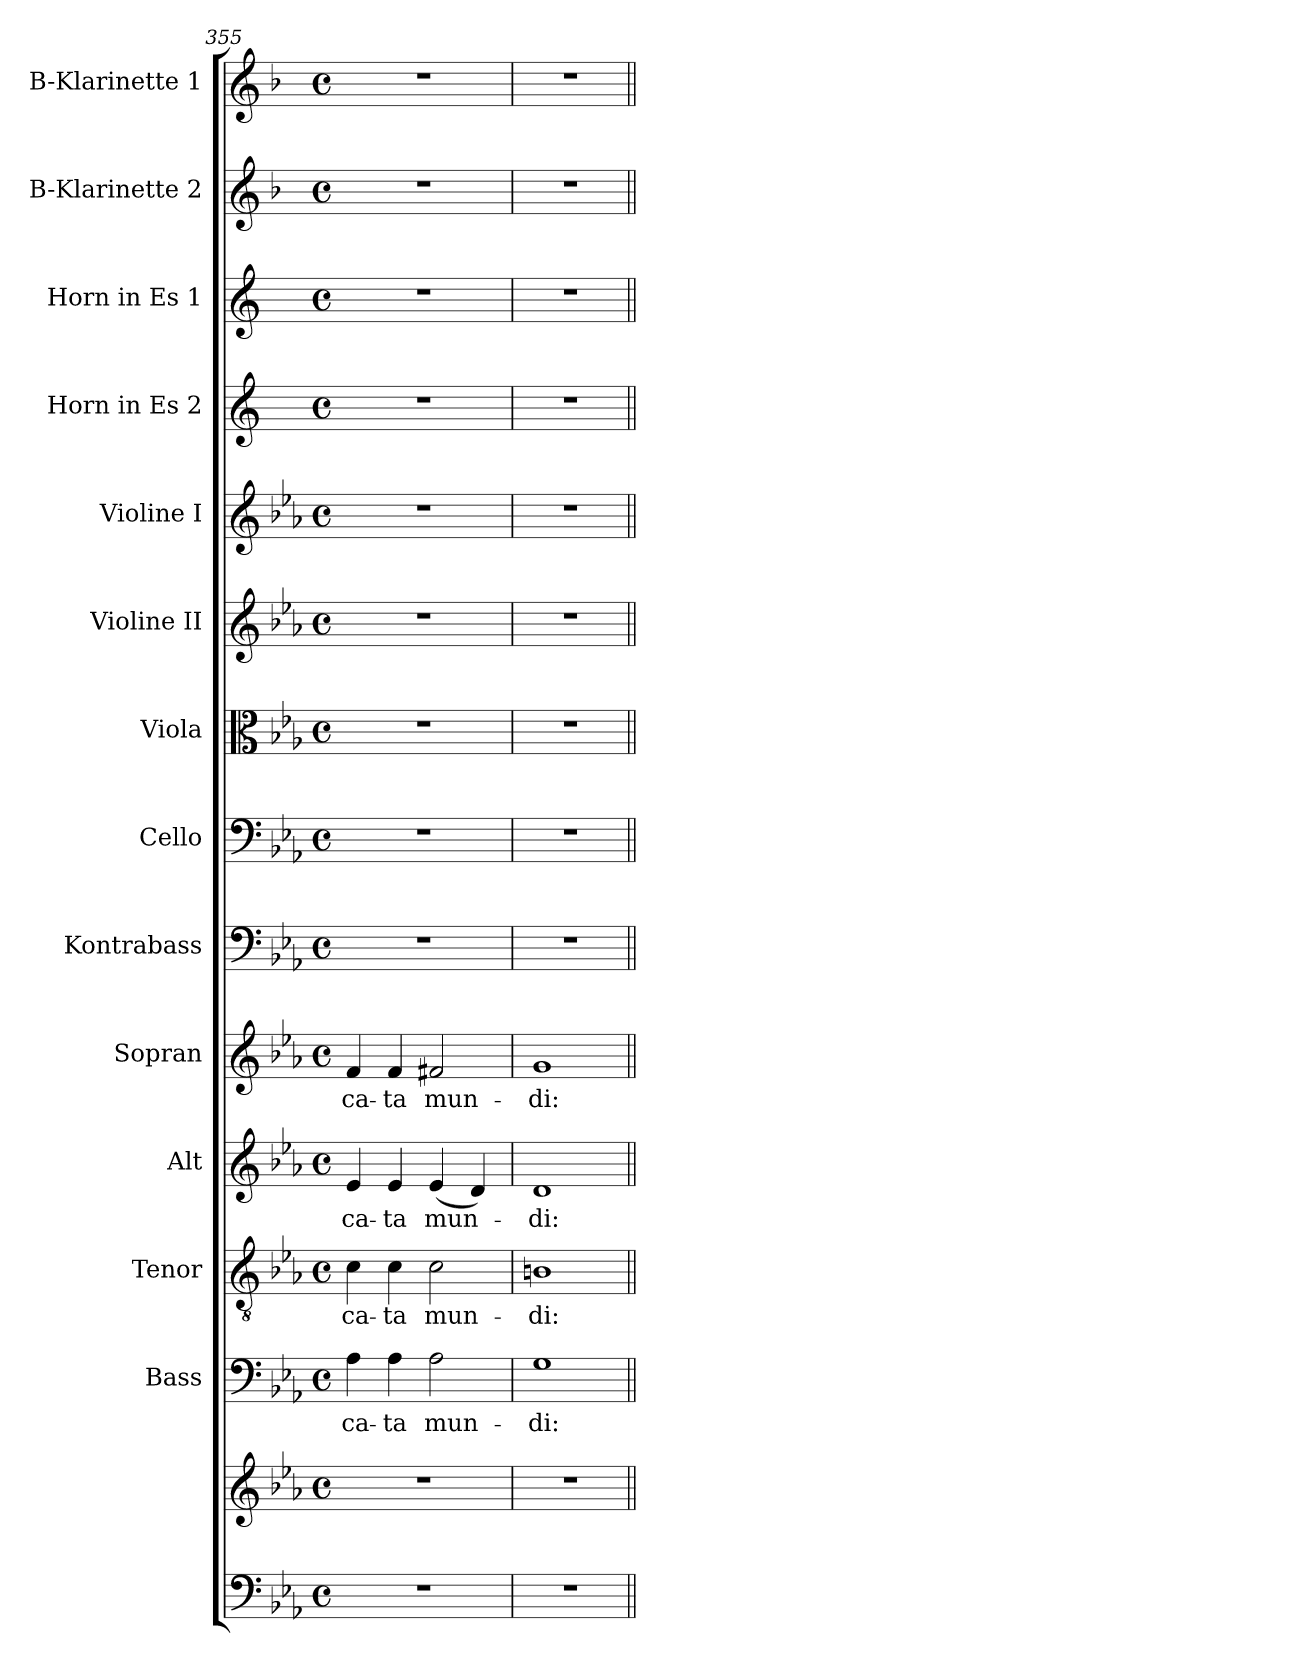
**kern	**kern	**kern	**text	**kern	**text	**kern	**text	**kern	**text	**kern	**kern	**kern	**kern	**kern	**kern	**kern	**kern	**kern
*part14	*part14	*part13	*part13	*part12	*part12	*part11	*part11	*part10	*part10	*part9	*part8	*part7	*part6	*part5	*part4	*part3	*part2	*part1
*staff15	*staff14	*staff13	*staff13	*staff12	*staff12	*staff11	*staff11	*staff10	*staff10	*staff9	*staff8	*staff7	*staff6	*staff5	*staff4	*staff3	*staff2	*staff1
*	*	*I"Bass	*	*I"Tenor	*	*I"Alt	*	*I"Sopran	*	*I"Kontrabass	*I"Cello	*I"Viola	*I"Violine II	*I"Violine I	*I"Horn in Es 2	*I"Horn in Es 1	*I"B-Klarinette 2	*I"B-Klarinette 1
*	*	*I'B.	*	*I'T.	*	*I'A.	*	*I'S.	*	*I'Kb.	*	*I'Vla.	*I'Vl. II	*I'Vl. I	*I'Hrn. 2	*I'Hrn. 1	*I'Kl. 2	*I'Kl. 1
!!LO:PB:g=z
*clefF4	*clefG2	*clefF4	*	*clefGv2	*	*clefG2	*	*clefG2	*	*clefF4	*clefF4	*clefC3	*clefG2	*clefG2	*clefG2	*clefG2	*clefG2	*clefG2
*	*	*	*	*	*	*	*	*	*	*ITrd7c12	*	*	*	*	*ITrd5c9	*ITrd5c9	*ITrd1c2	*ITrd1c2
*k[b-e-a-]	*k[b-e-a-]	*k[b-e-a-]	*	*k[b-e-a-]	*	*k[b-e-a-]	*	*k[b-e-a-]	*	*k[b-e-a-]	*k[b-e-a-]	*k[b-e-a-]	*k[b-e-a-]	*k[b-e-a-]	*k[b-e-a-]	*k[b-e-a-]	*k[b-e-a-]	*k[b-e-a-]
*E-:	*E-:	*E-:	*	*E-:	*	*E-:	*	*E-:	*	*E-:	*E-:	*E-:	*E-:	*E-:	*E-:	*E-:	*E-:	*E-:
*M4/4	*M4/4	*M4/4	*	*M4/4	*	*M4/4	*	*M4/4	*	*M4/4	*M4/4	*M4/4	*M4/4	*M4/4	*M4/4	*M4/4	*M4/4	*M4/4
*met(c)	*met(c)	*met(c)	*	*met(c)	*	*met(c)	*	*met(c)	*	*met(c)	*met(c)	*met(c)	*met(c)	*met(c)	*met(c)	*met(c)	*met(c)	*met(c)
=355	=355	=355	=355	=355	=355	=355	=355	=355	=355	=355	=355	=355	=355	=355	=355	=355	=355	=355
!	!	!	!LO:LY:b	!	!LO:LY:b	!	!LO:LY:b	!	!LO:LY:b	!	!	!	!	!	!	!	!	!
1r	1r	4A-\	-ca-	4c\	-ca-	4e-/	-ca-	4f/	-ca-	1r	1r	1r	1r	1r	1r	1r	1r	1r
!	!	!	!LO:LY:b	!	!LO:LY:b	!	!LO:LY:b	!	!LO:LY:b	!	!	!	!	!	!	!	!	!
.	.	4A-\	-ta	4c\	-ta	4e-/	-ta	4f/	-ta	.	.	.	.	.	.	.	.	.
!	!	!	!LO:LY:b	!	!LO:LY:b	!	!LO:LY:b	!	!LO:LY:b	!	!	!	!	!	!	!	!	!
.	.	2A-\	mun-	2c\	mun-	(<4e-/	mun-	2f#X/	mun-	.	.	.	.	.	.	.	.	.
.	.	.	.	.	.	4d/)	.	.	.	.	.	.	.	.	.	.	.	.
=356	=356	=356	=356	=356	=356	=356	=356	=356	=356	=356	=356	=356	=356	=356	=356	=356	=356	=356
!	!	!	!LO:LY:b	!	!LO:LY:b	!	!LO:LY:b	!	!LO:LY:b	!	!	!	!	!	!	!	!	!
1r	1r	1G	-di:	1Bn	-di:	1d	-di:	1g	-di:	1r	1r	1r	1r	1r	1r	1r	1r	1r
=||	=||	=||	=||	=||	=||	=||	=||	=||	=||	=||	=||	=||	=||	=||	=||	=||	=||	=||
*-	*-	*-	*-	*-	*-	*-	*-	*-	*-	*-	*-	*-	*-	*-	*-	*-	*-	*-
